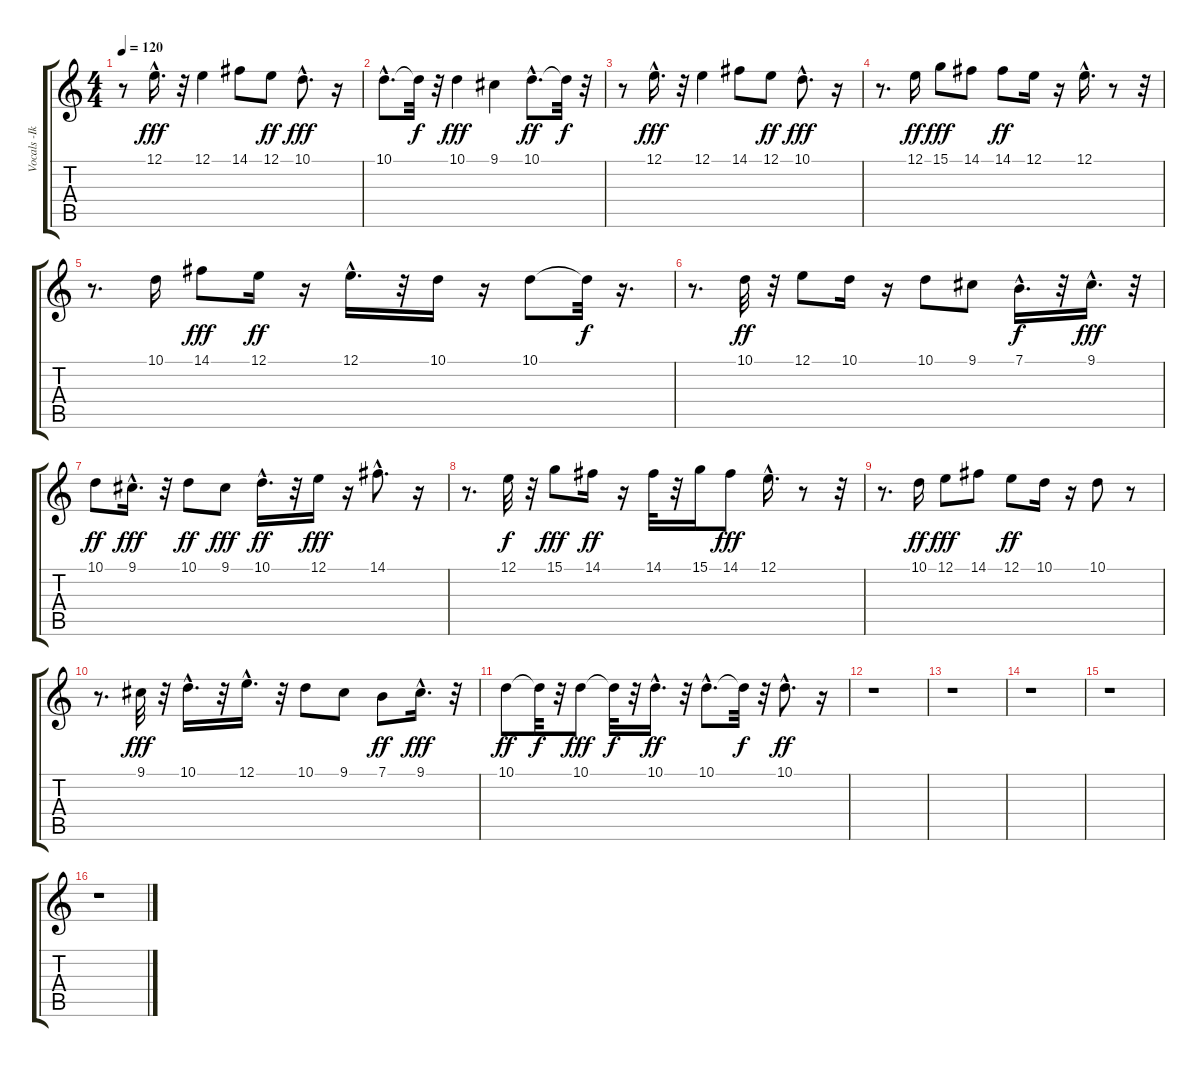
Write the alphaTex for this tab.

\track ("Vocals -Ike Tay & Zac" "Vocals -Ik") {instrument bassoon}
\staff {score tabs}
\tuning (E4 B3 G3 D3 A2 E2) {hide}
\ts (4 4)
\tempo 120
\clef g2
\ks c
r.8{dy f} 12.1{hac}.16{d dy fff} r.32 12.1.4 14.1.8 12.1.8{dy ff} 10.1{hac}.8{d dy fff} r.16 |
10.1{hac}.8{d} 10.1{t}.32{dy f} r.32 10.1.4{dy fff} 9.1.4 10.1{hac}.8{d dy ff} 10.1{t}.32{dy f} r.32 |
r.8 12.1{hac}.16{d dy fff} r.32 12.1.4 14.1.8 12.1.8{dy ff} 10.1{hac}.8{d dy fff} r.16 |
r.8{d} 12.1.16{dy ff} 15.1.8{dy fff} 14.1.8 14.1.8{dy ff} 12.1.16 r.16 12.1{hac}.16{d} r.8 r.32 |
r.8{d} 10.1.16 14.1.8{dy fff} 12.1.16{dy ff} r.16 12.1{hac}.16{d} r.32 10.1.16 r.16 10.1.8 10.1{t}.32{dy f} r.16{d} |
r.8{d} 10.1.32{dy ff} r.32 12.1.8 10.1.16 r.16 10.1.8 9.1.8 7.1{hac}.16{d dy f} r.32 9.1{hac}.16{d dy fff} r.32 |
10.1.8{dy ff} 9.1{hac}.16{d dy fff} r.32 10.1.8{dy ff} 9.1.8{dy fff} 10.1{hac}.16{d dy ff} r.32 12.1.16{dy fff} r.16 14.1{hac}.8{d} r.16 |
r.8{d} 12.1.32{dy f} r.32 15.1.8{dy fff} 14.1.16{dy ff} r.16 14.1.32 r.32 15.1.16 14.1.8{dy fff} 12.1{hac}.16{d} r.8 r.32 |
r.8{d} 10.1.16{dy ff} 12.1.8{dy fff} 14.1.8 12.1.8{dy ff} 10.1.16 r.16 10.1.8 r.8 |
r.8{d} 9.1.32{dy fff} r.32 10.1{hac}.16{d} r.32 12.1{hac}.16{d} r.32 10.1.8 9.1.8 7.1.8{dy ff} 9.1{hac}.16{d dy fff} r.32 |
10.1.8{dy ff} 10.1{t}.32{dy f} r.32 10.1.8{dy fff} 10.1{t}.32{dy f} r.32 10.1{hac}.16{d dy ff} r.32 10.1{hac}.8{d} 10.1{t}.32{dy f} r.32 10.1{hac}.8{d dy ff} r.16 |
r.1 |
r.1 |
r.1 |
r.1 |
r.1
